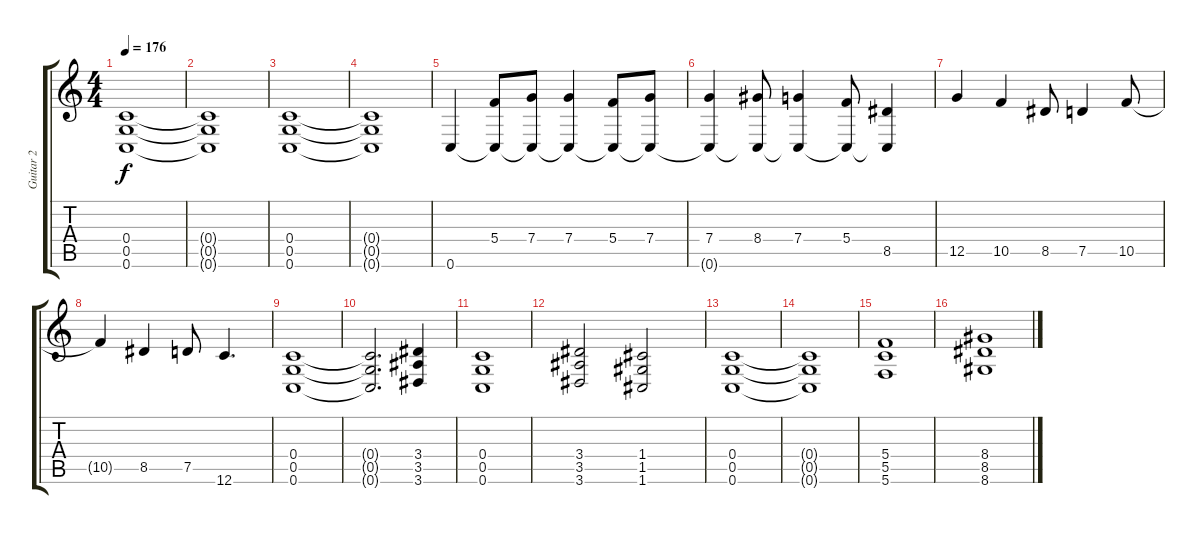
\track ("Guitar 2" "Guitar 2") {instrument distortionguitar}
\staff {score tabs}
\tuning (D4 A3 F3 C3 G2 C2) {hide}
\ts (4 4)
\tempo 176
\clef g2
\ks c
(0.4 0.5 0.6).1{dy f} |
(0.4{t} 0.5{t} 0.6{t}).1 |
(0.4 0.5 0.6).1 |
(0.4{t} 0.5{t} 0.6{t}).1 |
0.6.4 (5.4 0.6{t}).8 (7.4 0.6{t}).8 (7.4 0.6{t}).4 (5.4 0.6{t}).8 (7.4 0.6{t}).8 |
(7.4 0.6{t}).4 (8.4 0.6{t}).8 (7.4 0.6{t}).4 (5.4 0.6{t}).8 (8.5 0.6{t}).4 |
12.5.4 10.5.4 8.5.8 7.5.4 10.5.8 |
10.5{t}.4 8.5.4 7.5.8 12.6.4{d} |
(0.4 0.5 0.6).1 |
(0.4{t} 0.5{t} 0.6{t}).2{d} (3.4 3.5 3.6).4 |
(0.4 0.5 0.6).1 |
(3.4 3.5 3.6).2 (1.4 1.5 1.6).2 |
(0.4 0.5 0.6).1 |
(0.4{t} 0.5{t} 0.6{t}).1 |
(5.4 5.5 5.6).1 |
(8.4 8.5 8.6).1
